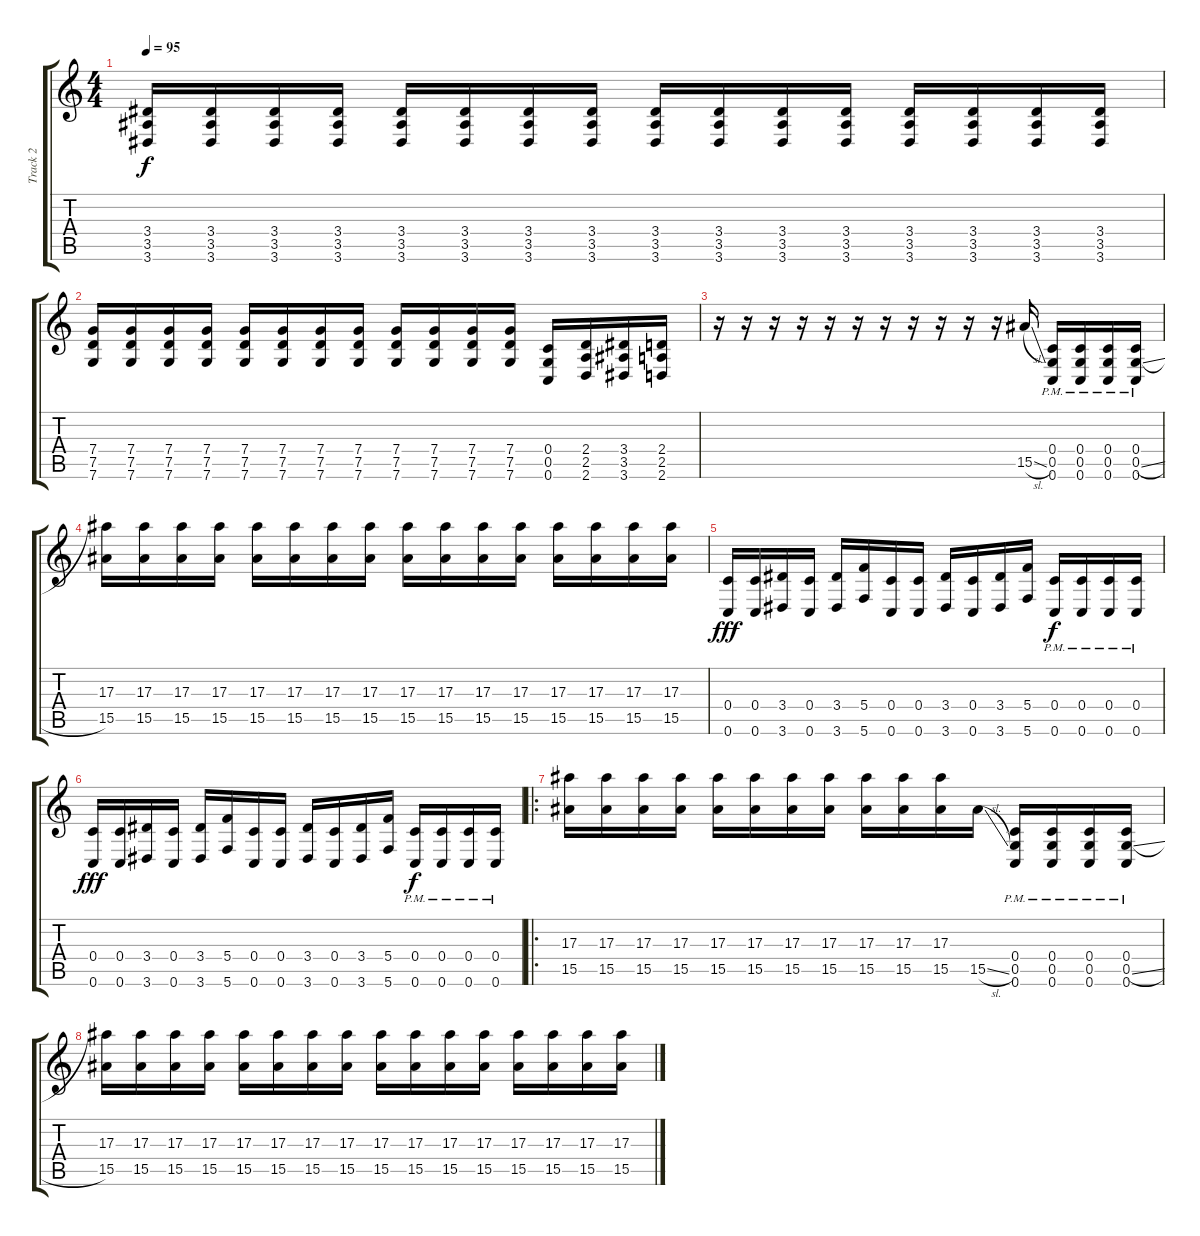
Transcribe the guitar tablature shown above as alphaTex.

\track ("Track 2" "Track 2") {instrument overdrivenguitar}
\staff {score tabs}
\tuning (D4 A3 F3 C3 G2 C2) {hide}
\ts (4 4)
\tempo 95
\clef g2
\ks c
(3.4 3.5 3.6).16{dy f} (3.4 3.5 3.6).16 (3.4 3.5 3.6).16 (3.4 3.5 3.6).16 (3.4 3.5 3.6).16 (3.4 3.5 3.6).16 (3.4 3.5 3.6).16 (3.4 3.5 3.6).16 (3.4 3.5 3.6).16 (3.4 3.5 3.6).16 (3.4 3.5 3.6).16 (3.4 3.5 3.6).16 (3.4 3.5 3.6).16 (3.4 3.5 3.6).16 (3.4 3.5 3.6).16 (3.4 3.5 3.6).16 |
(7.4 7.5 7.6).16 (7.4 7.5 7.6).16 (7.4 7.5 7.6).16 (7.4 7.5 7.6).16 (7.4 7.5 7.6).16 (7.4 7.5 7.6).16 (7.4 7.5 7.6).16 (7.4 7.5 7.6).16 (7.4 7.5 7.6).16 (7.4 7.5 7.6).16 (7.4 7.5 7.6).16 (7.4 7.5 7.6).16 (0.4 0.5 0.6).16 (2.4 2.5 2.6).16 (3.4 3.5 3.6).16 (2.4 2.5 2.6).16 |
r.16 r.16 r.16 r.16 r.16 r.16 r.16 r.16 r.16 r.16 r.16 15.5{sl}.16 (0.4{pm} 0.5{pm} 0.6{pm}).16 (0.4{pm} 0.5{pm} 0.6{pm}).16 (0.4{pm} 0.5{pm} 0.6{pm}).16 (0.4{pm} 0.5{sl pm} 0.6{pm}).16 |
(17.3 15.5).16 (17.3 15.5).16 (17.3 15.5).16 (17.3 15.5).16 (17.3 15.5).16 (17.3 15.5).16 (17.3 15.5).16 (17.3 15.5).16 (17.3 15.5).16 (17.3 15.5).16 (17.3 15.5).16 (17.3 15.5).16 (17.3 15.5).16 (17.3 15.5).16 (17.3 15.5).16 (17.3 15.5).16 |
(0.4 0.6).16{dy fff} (0.4 0.6).16 (3.4 3.6).16 (0.4 0.6).16 (3.4 3.6).16 (5.4 5.6).16 (0.4 0.6).16 (0.4 0.6).16 (3.4 3.6).16 (0.4 0.6).16 (3.4 3.6).16 (5.4 5.6).16 (0.4{pm} 0.6{pm}).16{dy f} (0.4{pm} 0.6{pm}).16 (0.4{pm} 0.6{pm}).16 (0.4{pm} 0.6{pm}).16 |
(0.4 0.6).16{dy fff} (0.4 0.6).16 (3.4 3.6).16 (0.4 0.6).16 (3.4 3.6).16 (5.4 5.6).16 (0.4 0.6).16 (0.4 0.6).16 (3.4 3.6).16 (0.4 0.6).16 (3.4 3.6).16 (5.4 5.6).16 (0.4{pm} 0.6{pm}).16{dy f} (0.4{pm} 0.6{pm}).16 (0.4{pm} 0.6{pm}).16 (0.4{pm} 0.6{pm}).16 |
\ro
(17.3 15.5).16 (17.3 15.5).16 (17.3 15.5).16 (17.3 15.5).16 (17.3 15.5).16 (17.3 15.5).16 (17.3 15.5).16 (17.3 15.5).16 (17.3 15.5).16 (17.3 15.5).16 (17.3 15.5).16 15.5{sl}.16 (0.4{pm} 0.5{pm} 0.6{pm}).16 (0.4{pm} 0.5{pm} 0.6{pm}).16 (0.4{pm} 0.5{pm} 0.6{pm}).16 (0.4{pm} 0.5{sl pm} 0.6{pm}).16 |
(17.3 15.5).16 (17.3 15.5).16 (17.3 15.5).16 (17.3 15.5).16 (17.3 15.5).16 (17.3 15.5).16 (17.3 15.5).16 (17.3 15.5).16 (17.3 15.5).16 (17.3 15.5).16 (17.3 15.5).16 (17.3 15.5).16 (17.3 15.5).16 (17.3 15.5).16 (17.3 15.5).16 (17.3 15.5).16
